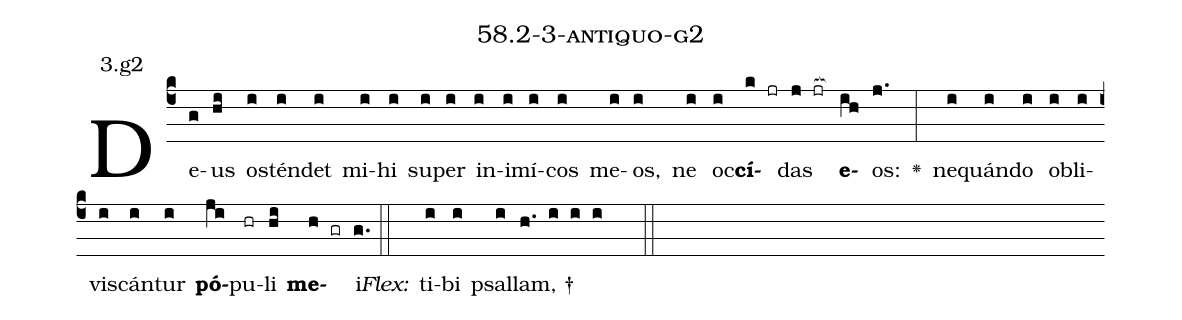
name: 58.2-3-antiquo-g2;
annotation: 3.g2;
%%
(c4)De(g)us(hi) os(i)tén(i)det(i) mi(i)hi(i) su(i)per(i) in(i)i(i)mí(i)cos(i) me(i)os,(i) ne(i) oc(i)<b>cí</b>(k jr)das(j jr[ocb:1{]) <b>e</b>(ih[ocb:0}])os:(j.) <v>\greheightstar</v>(:) ne(i)quán(i)do(i) ob(i)li(i)vis(i)cán(i)tur(i) <b>pó</b>(ji)pu(hr)li(hi) <b>me</b>(h gr)i.(g.) (::)
<i>Flex:</i>()  ti(i)bi(i) psal(i)lam, †(h. i i i  ::)

%E(i) u(i) o(ji) u(hi) a(h) e.(g.) (::)
